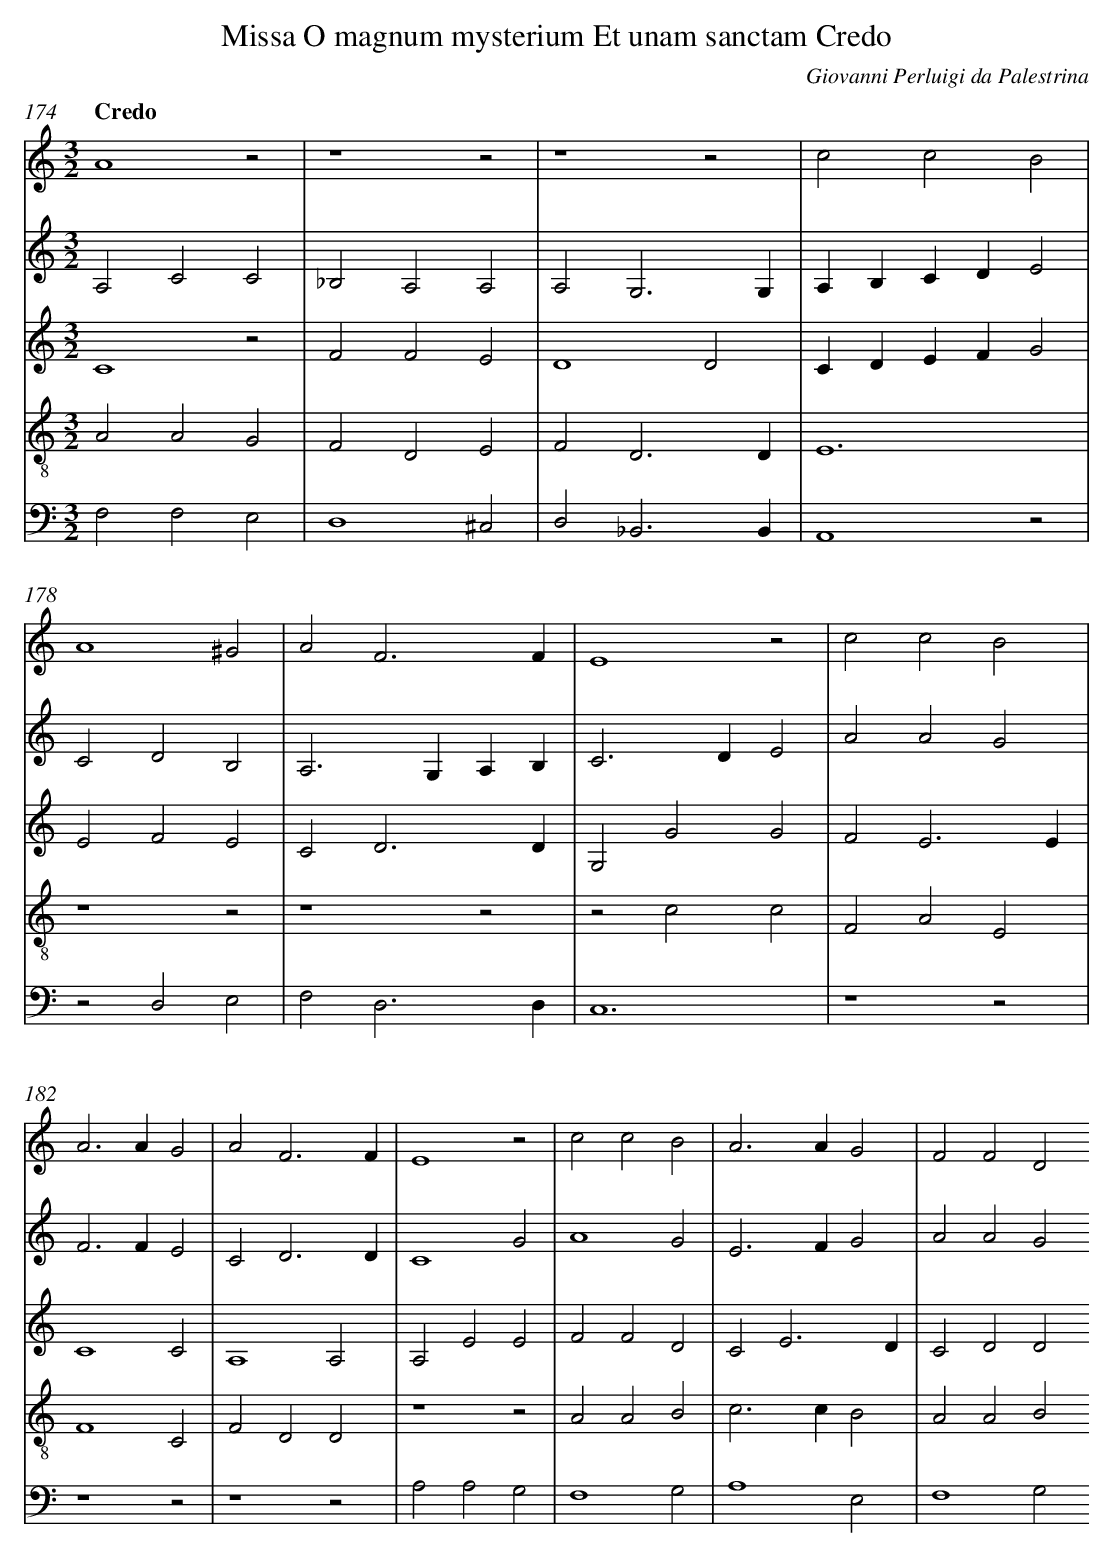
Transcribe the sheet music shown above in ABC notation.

X:1
T: Missa O magnum mysterium Et unam sanctam Credo
C: Giovanni Perluigi da Palestrina
L: 1/4
M: 3/2
Q: "Credo"
V: 1 clef=treble
V: 2 clef=treble
V: 3 clef=treble
V: 4 clef=treble-8
V: 5 clef=bass
K: C
[V:1] A4z2 |
[V:2] A,2C2C2 |
[V:3] C4z2 |
[V:4] A2A2G2 |
[V:5] F,2F,2E,2 |
[V:1] z4z2 |
[V:2] _B,2A,2A,2 |
[V:3] F2F2E2 |
[V:4] F2D2E2 |
[V:5] D,4^C,2 |
[V:1] z4z2 |
[V:2] A,2G,3G, |
[V:3] D4D2 |
[V:4] F2D3D |
[V:5] D,2_B,,3B,, |
[V:1] c2c2B2 |
[V:2] A,B,CDE2 |
[V:3] CDEFG2 |
[V:4] E6 |
[V:5] A,,4z2 |
[V:1] A4^G2 |
[V:2] C2D2B,2 |
[V:3] E2F2E2 |
[V:4] z4z2 |
[V:5] z2D,2E,2 |
[V:1] A2F3F |
[V:2] A,2>G,2A,B, |
[V:3] C2D3D |
[V:4] z4z2 |
[V:5] F,2D,3D, |
[V:1] E4z2 |
[V:2] C2>D2E2 |
[V:3] G,2G2G2 |
[V:4] z2c2c2 |
[V:5] C,6 |
[V:1] c2c2B2 |
[V:2] A2A2G2 |
[V:3] F2E3E |
[V:4] F2A2E2 |
[V:5] z4z2 |
[V:1] A2>A2G2 |
[V:2] F2>F2E2 |
[V:3] C4C2 |
[V:4] F4C2 |
[V:5] z4z2 |
[V:1] A2F3F |
[V:2] C2D3D |
[V:3] A,4A,2 |
[V:4] F2D2D2 |
[V:5] z4z2 |
[V:1] E4z2 |
[V:2] C4G2 |
[V:3] A,2E2E2 |
[V:4] z4z2 |
[V:5] A,2A,2G,2 |
[V:1] c2c2B2 |
[V:2] A4G2 |
[V:3] F2F2D2 |
[V:4] A2A2B2 |
[V:5] F,4G,2 |
[V:1] A2>A2G2 |
[V:2] E2>F2G2 |
[V:3] C2E3D |
[V:4] c2>c2B2 |
[V:5] A,4E,2 |
[V:1] F2F2D2
[V:2] A2A2G2
[V:3] C2D2D2
[V:4] A2A2B2
[V:5] F,4G,2
